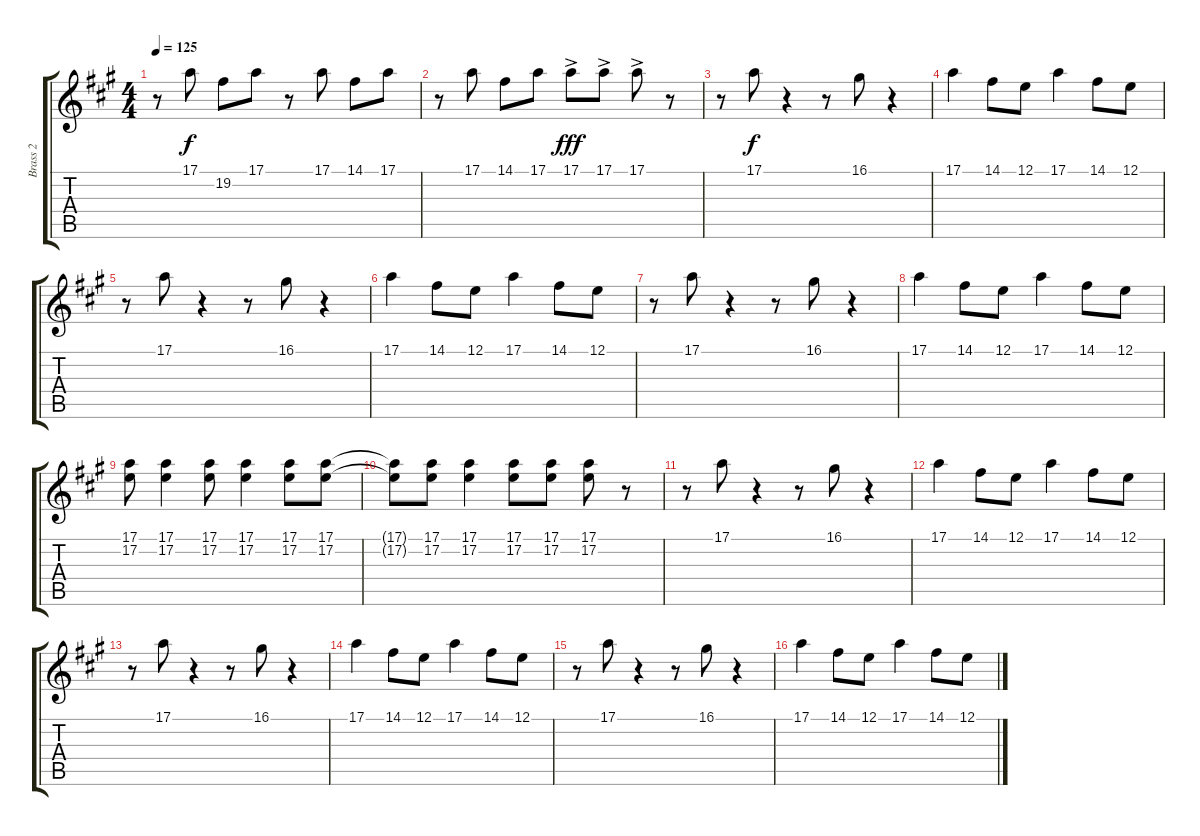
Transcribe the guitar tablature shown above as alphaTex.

\track ("Brass 2" "Brass 2") {instrument brasssection}
\staff {score tabs}
\tuning (E4 B3 G3 D3 A2 E2) {hide}
\ts (4 4)
\tempo 125
\clef g2
\ks a
r.8{dy f volume 10} 17.1.8 19.2.8 17.1.8 r.8 17.1.8 14.1.8 17.1.8 |
r.8 17.1.8 14.1.8 17.1.8 17.1{ac}.8{dy fff} 17.1{ac}.8 17.1{ac}.8 r.8 |
r.8 17.1.8{dy f} r.4 r.8 16.1.8 r.4 |
17.1.4 14.1.8 12.1.8 17.1.4 14.1.8 12.1.8 |
r.8 17.1.8 r.4 r.8 16.1.8 r.4 |
17.1.4 14.1.8 12.1.8 17.1.4 14.1.8 12.1.8 |
r.8 17.1.8 r.4 r.8 16.1.8 r.4 |
17.1.4 14.1.8 12.1.8 17.1.4 14.1.8 12.1.8 |
(17.1 17.2).8 (17.1 17.2).4 (17.1 17.2).8 (17.1 17.2).4 (17.1 17.2).8 (17.1 17.2).8 |
(17.1{t} 17.2{t}).8 (17.1 17.2).8 (17.1 17.2).4 (17.1 17.2).8 (17.1 17.2).8 (17.1 17.2).8 r.8 |
r.8 17.1.8 r.4 r.8 16.1.8 r.4 |
17.1.4 14.1.8 12.1.8 17.1.4 14.1.8 12.1.8 |
r.8 17.1.8 r.4 r.8 16.1.8 r.4 |
17.1.4 14.1.8 12.1.8 17.1.4 14.1.8 12.1.8 |
r.8 17.1.8 r.4 r.8 16.1.8 r.4 |
17.1.4 14.1.8 12.1.8 17.1.4 14.1.8 12.1.8
